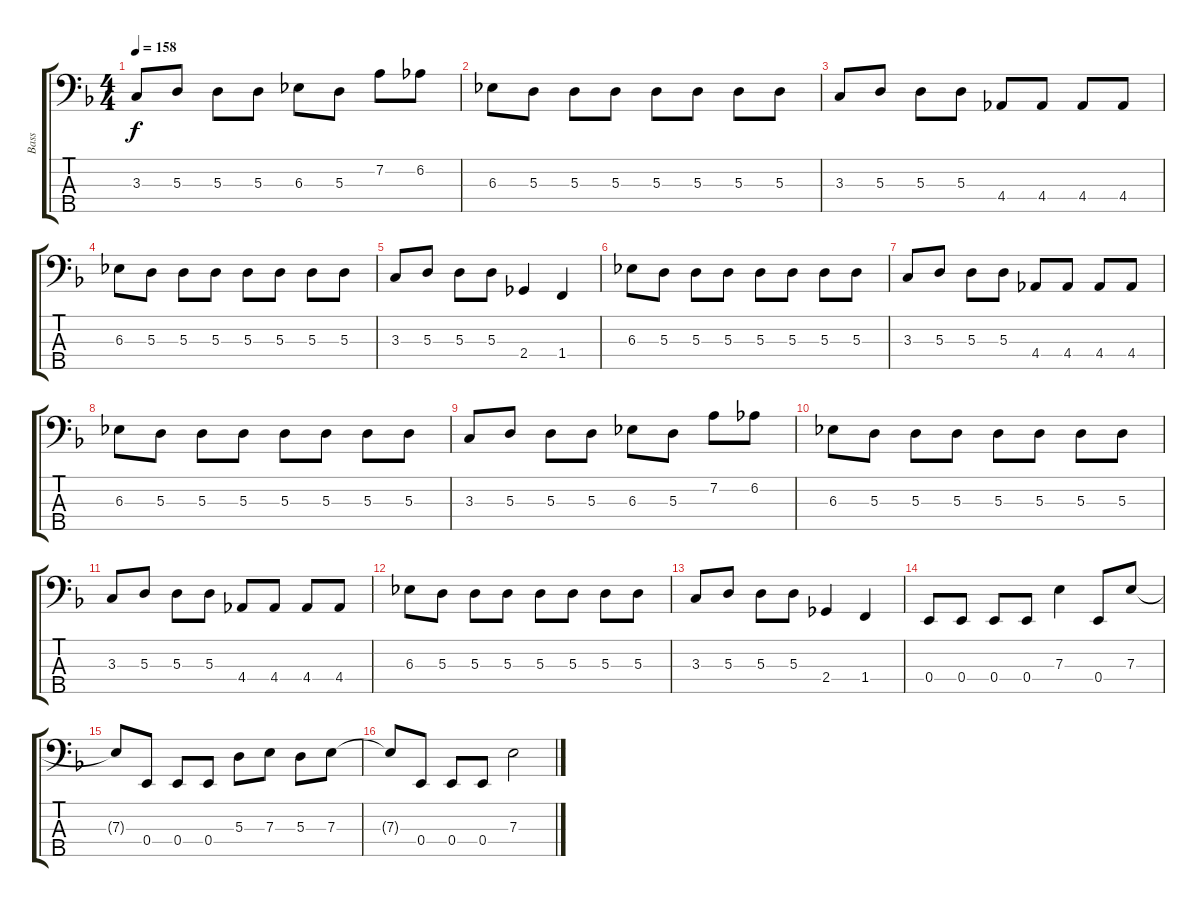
\track ("Bass" "Bass") {instrument electricbassfinger}
\staff {score tabs}
\tuning (G2 D2 A1 E1 B0) {hide}
\ts (4 4)
\tempo 158
\clef f4
\ks f
3.3.8{dy f} 5.3.8 5.3.8 5.3.8 6.3.8 5.3.8 7.2.8 6.2.8 |
6.3.8 5.3.8 5.3.8 5.3.8 5.3.8 5.3.8 5.3.8 5.3.8 |
3.3.8 5.3.8 5.3.8 5.3.8 4.4.8 4.4.8 4.4.8 4.4.8 |
6.3.8 5.3.8 5.3.8 5.3.8 5.3.8 5.3.8 5.3.8 5.3.8 |
3.3.8 5.3.8 5.3.8 5.3.8 2.4.4 1.4.4 |
6.3.8 5.3.8 5.3.8 5.3.8 5.3.8 5.3.8 5.3.8 5.3.8 |
3.3.8 5.3.8 5.3.8 5.3.8 4.4.8 4.4.8 4.4.8 4.4.8 |
6.3.8 5.3.8 5.3.8 5.3.8 5.3.8 5.3.8 5.3.8 5.3.8 |
3.3.8 5.3.8 5.3.8 5.3.8 6.3.8 5.3.8 7.2.8 6.2.8 |
6.3.8 5.3.8 5.3.8 5.3.8 5.3.8 5.3.8 5.3.8 5.3.8 |
3.3.8 5.3.8 5.3.8 5.3.8 4.4.8 4.4.8 4.4.8 4.4.8 |
6.3.8 5.3.8 5.3.8 5.3.8 5.3.8 5.3.8 5.3.8 5.3.8 |
3.3.8 5.3.8 5.3.8 5.3.8 2.4.4 1.4.4 |
0.4.8 0.4.8 0.4.8 0.4.8 7.3.4 0.4.8 7.3.8 |
7.3{t}.8 0.4.8 0.4.8 0.4.8 5.3.8 7.3.8 5.3.8 7.3.8 |
7.3{t}.8 0.4.8 0.4.8 0.4.8 7.3.2
